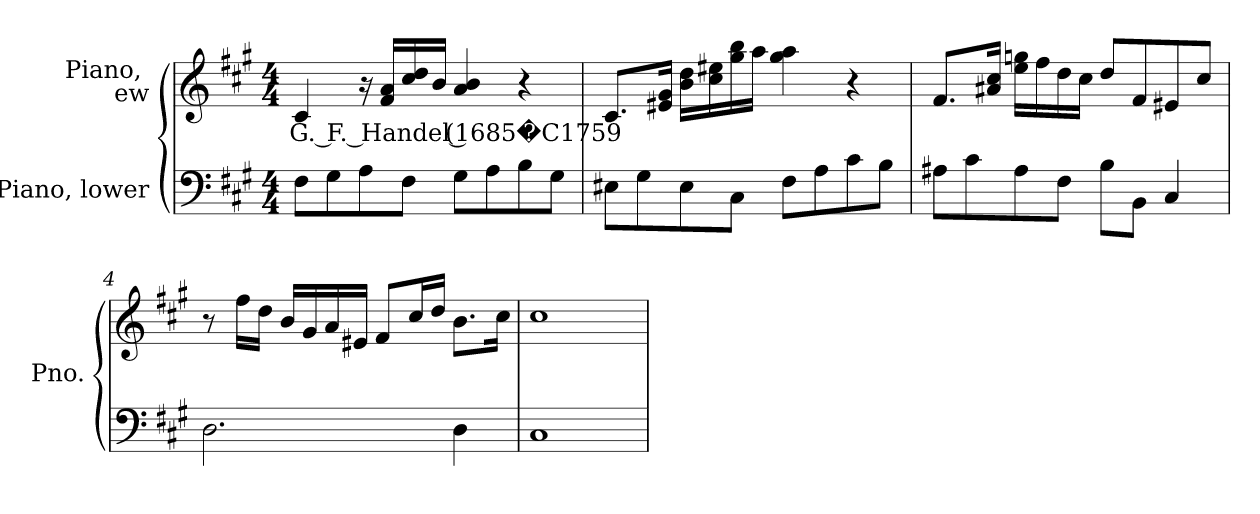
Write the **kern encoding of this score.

**kern	**kern	**text
*part2	*part1	*part1
*staff2	*staff1	*staff1
*I"Piano, lower	*I"Piano, \new	*
*I'Pno.	*I'Pno.	*
*clefF4	*clefG2	*
*k[f#c#g#]	*k[f#c#g#]	*
*M4/4	*M4/4	*
*MM40	*MM40	*
=1	=1	=1
!	!	!LO:LY:b
8F#\L	4c#/	G. F. Handel (1685�C1759
8G#\	.	.
8A\	16r	.
.	16f#/ 16a/LL	.
8F#\J	16cc#/ 16dd/	.
.	16b/JJ	.
8G#\L	4a/ 4b/	.
8A\	.	.
8B\	4r	.
8G#\J	.	.
=2	=2	=2
8E#X\L	8.c#/L	.
8G#\	.	.
.	16e#X/ 16g#/Jk	.
8E#\	16b\ 16dd\LL	.
.	16cc#\ 16ee#X\	.
8C#\J	16gg#\ 16bb\	.
.	16aa\JJ	.
8F#\L	4gg#\ 4aa\	.
8A\	.	.
8c#\	4r	.
8B\J	.	.
!!LO:LB:g=z
=3	=3	=3
8A#X\L	8.f#/L	.
8c#\	.	.
.	16a#X/ 16cc#/Jk	.
8A#\	16ee\ 16ggn\LL	.
.	16ff#\	.
8F#\J	16dd\	.
.	16cc#\JJ	.
8B\L	8dd/L	.
8BB\J	8f#/	.
4C#/	8e#X/	.
.	8cc#/J	.
=4	=4	=4
2.D\	8r	.
.	16ff#\LL	.
.	16dd\JJ	.
.	16b/LL	.
.	16g#/	.
.	16a/	.
.	16e#X/JJ	.
.	8f#/L	.
.	16cc#/L	.
.	16dd/JJ	.
4D\	8.b\L	.
.	16cc#\Jk	.
=5	=5	=5
1C#	1cc#	.
=	=	=
*-	*-	*-
